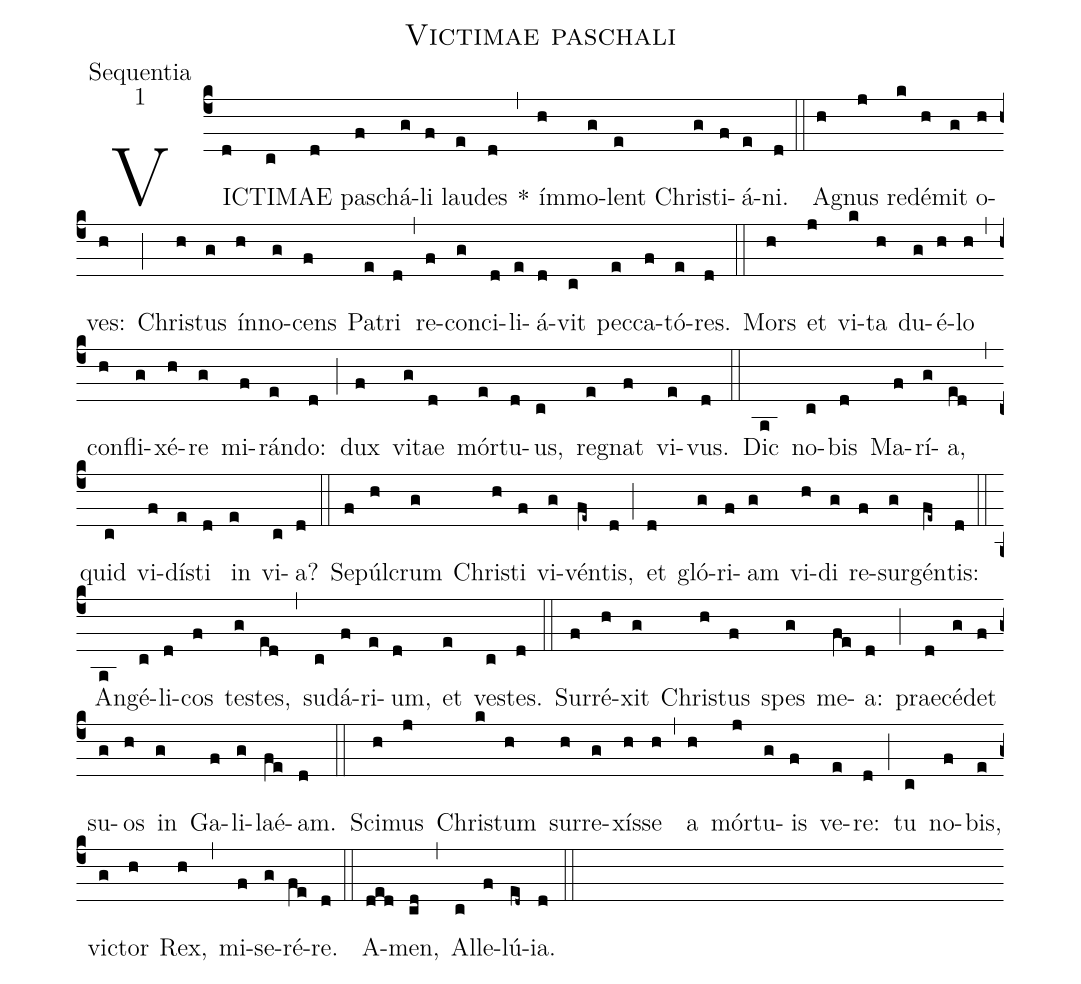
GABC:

name:Victimae paschali;
office-part:Sequentia;
mode:1;
%%
(c4) VIC(d)TI(c)MAE(d) pa(f)schá(g)li(f) lau(e)des(d) *(,) ím(h)mo(g)lent(e) Chri(g)sti(f)á(e)ni.(d) (::) A(h)gnus(j) re(k)dé(h)mit(g) o(h)ves:(h) (;) Chris(h)tus(g) ín(h)no(g)cens(f) Pa(e)tri(d) (,) re(f)con(g)ci(d)li(e)á(d)vit(c) pec(e)ca(f)tó(e)res.(d) (::) Mors(h) et(j) vi(k)ta(h) du(g)é(h)lo(h) (,) con(h)fli(g)xé(h)re(g) mi(f)rán(e)do:(d) (;) dux(f) vi(g)tae(d) mór(e)tu(d)us,(c) re(e)gnat(f) vi(e)vus.(d) (::) Dic(a) no(c)bis(d) Ma(f)rí(g)a,(ed) (,) quid(c) vi(f)dí(e)sti(d) in(e) vi(c)a?(d) (::) Se(f)púl(h)crum(g) Chris(h)ti(f) vi(g)vén(fe~)tis,(d) (;) et(d) gló(g)ri(f)am(g) vi(h)di(g) re(f)sur(g)gén(fe~)tis:(d) (::) An(a)gé(c)li(d)cos(f) tes(g)tes,(ed) (,) su(c)dá(f)ri(e)um,(d) et(e) ves(c)tes.(d) (::) Sur(f)ré(h)xit(g) Chris(h)tus(f) spes(g) me(fe)a:(d) (;) prae(d)cé(g)det(f) su(g)os(h) in(g) Ga(f)li(g)laé(fe)am.(d) (::) Sci(h)mus(j) Chris(k)tum(h) sur(h)re(g)xís(h)se(h) (,) a(h) mór(j)tu(g)is(f) ve(e)re:(d) (;) tu(c) no(f)bis,(e) vic(g)tor(h) Rex,(h) (,) mi(f)se(g)ré(fe)re.(d) (::) A(ded)men,(cd) (,) Al(c)le(f)lú(ed~)ia.(d) (::)
